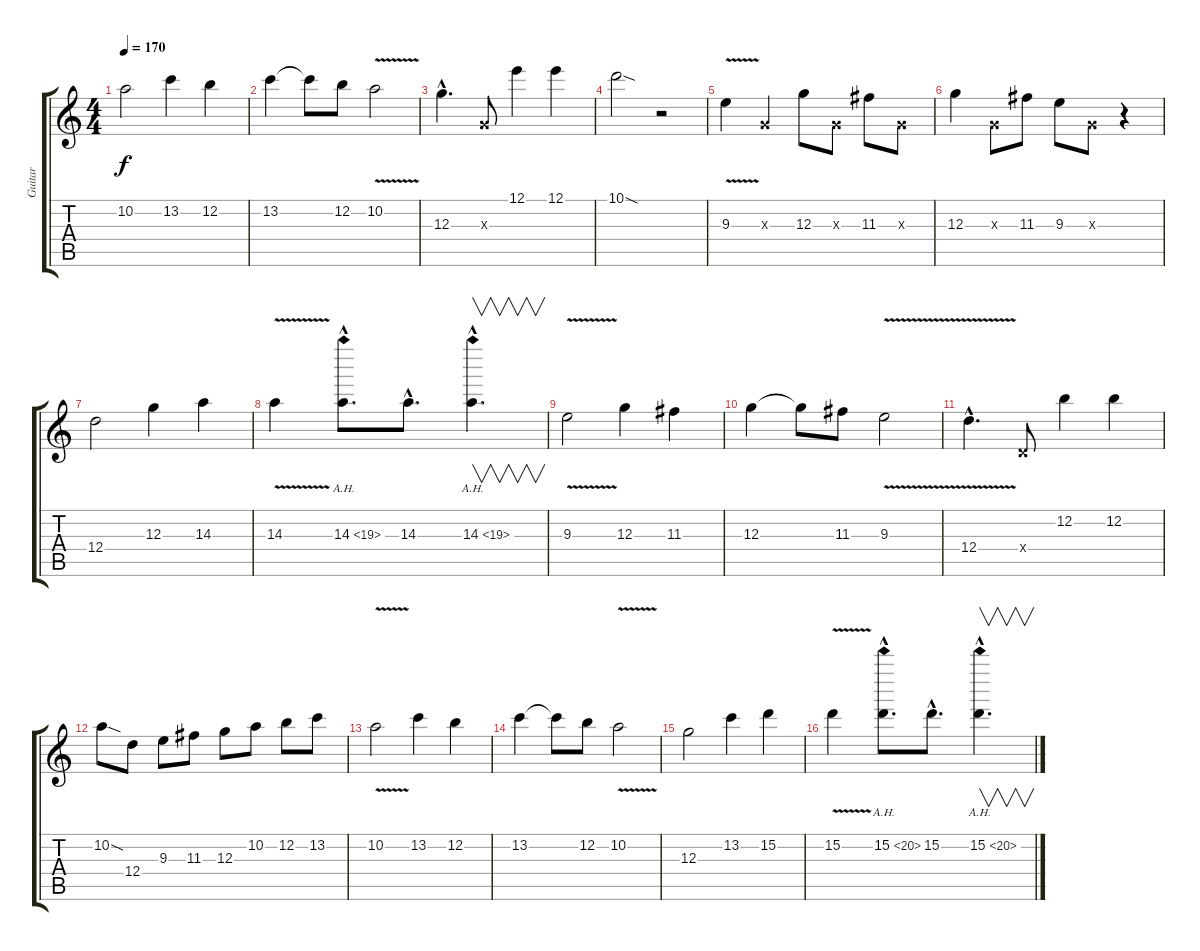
\track ("Guitar" "Guitar") {instrument overdrivenguitar}
\staff {score tabs}
\tuning (E4 B3 G3 D3 A2 E2) {hide}
\ts (4 4)
\tempo 170
\clef g2
\ks c
10.2.2{dy f} 13.2.4 12.2.4 |
13.2.4 13.2{t}.8 12.2.8 10.2{v}.2 |
12.3{hac}.4{d} 0.3{x}.8 12.1.4 12.1.4 |
10.1{sod}.2 r.2 |
9.3{v}.4 0.3{x}.4 12.3.8 0.3{x}.8 11.3.8 0.3{x}.8 |
12.3.4 0.3{x}.8 11.3.8 9.3.8 0.3{x}.8 r.4 |
12.4.2 12.3.4 14.3.4 |
14.3{v}.4 14.3{ah 5 hac}.8{d} 14.3{hac}.8{d} 14.3{ah 5 hac}.4{v d} |
9.3{v}.2 12.3.4 11.3.4 |
12.3.4 12.3{t}.8 11.3.8 9.3{v}.2 |
12.4{v hac}.4{d} 0.4{x}.8 12.2.4 12.2.4 |
10.2{sod}.8 12.4.8 9.3.8 11.3.8 12.3.8 10.2.8 12.2.8 13.2.8 |
10.2{v}.2 13.2.4 12.2.4 |
13.2.4 13.2{t}.8 12.2.8 10.2{v}.2 |
12.3.2 13.2.4 15.2.4 |
15.2{v}.4 15.2{ah 5 hac}.8{d} 15.2{hac}.8{d} 15.2{ah 5 hac}.4{v d}
